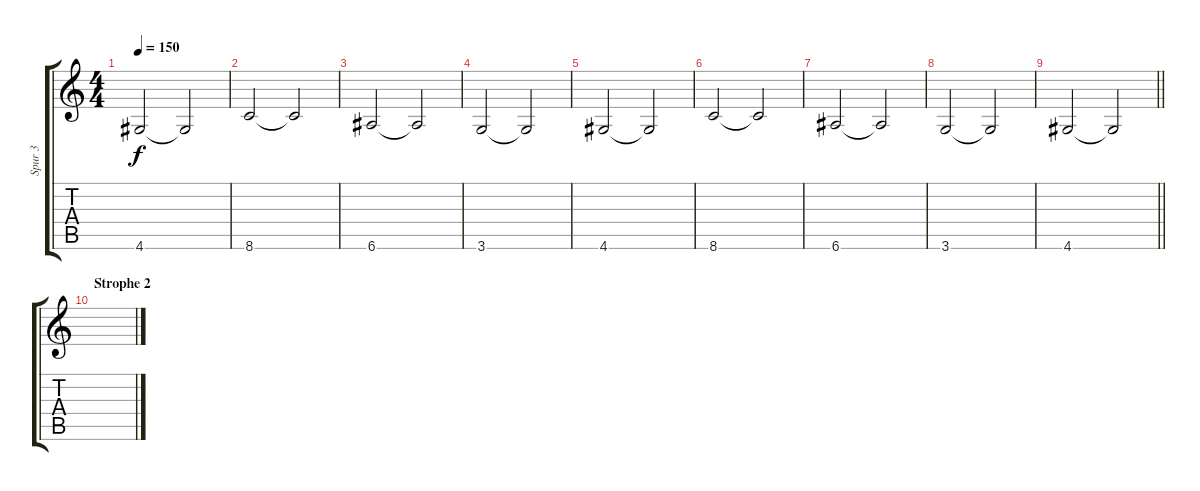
\track ("Spur 3" "Spur 3") {instrument electricbasspick}
\staff {score tabs}
\tuning (E4 B3 G3 D3 A2 E2) {hide}
\ts (4 4)
\tempo 150
\clef g2
\ks c
4.6.2{dy f} 4.6{t}.2 |
8.6.2 8.6{t}.2 |
6.6.2 6.6{t}.2 |
3.6.2 3.6{t}.2 |
4.6.2 4.6{t}.2 |
8.6.2 8.6{t}.2 |
6.6.2 6.6{t}.2 |
3.6.2 3.6{t}.2 |
\barLineRight lightlight
4.6.2 4.6{t}.2 |
\section ("" "Strophe 2")
